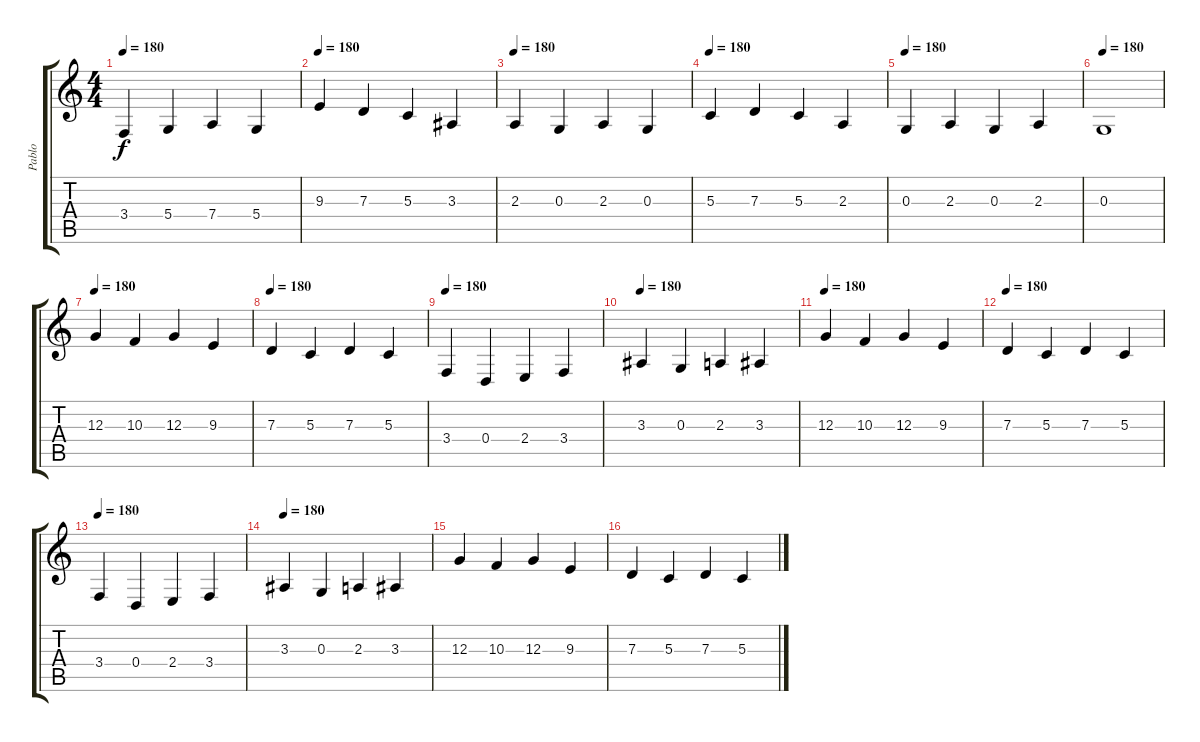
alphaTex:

\track ("Pablo" "Pablo") {instrument tubularbells}
\staff {score tabs}
\tuning (E4 B3 G3 D3 A2 E2) {hide}
\ts (4 4)
\tempo 180
\clef g2
\ks c
3.4.4{dy f} 5.4.4 7.4.4 5.4.4 |
\tempo 180
9.3.4 7.3.4 5.3.4 3.3.4 |
\tempo 180
2.3.4 0.3.4 2.3.4 0.3.4 |
\tempo 180
5.3.4 7.3.4 5.3.4 2.3.4 |
\tempo 180
0.3.4 2.3.4 0.3.4 2.3.4 |
\tempo 180
0.3.1 |
\tempo 180
12.3.4 10.3.4 12.3.4 9.3.4 |
\tempo 180
7.3.4 5.3.4 7.3.4 5.3.4 |
\tempo 180
3.4.4 0.4.4 2.4.4 3.4.4 |
\tempo 180
3.3.4 0.3.4 2.3.4 3.3.4 |
\tempo 180
12.3.4 10.3.4 12.3.4 9.3.4 |
\tempo 180
7.3.4 5.3.4 7.3.4 5.3.4 |
\tempo 180
3.4.4 0.4.4 2.4.4 3.4.4 |
\tempo 180
3.3.4 0.3.4 2.3.4 3.3.4 |
12.3.4 10.3.4 12.3.4 9.3.4 |
7.3.4 5.3.4 7.3.4 5.3.4
